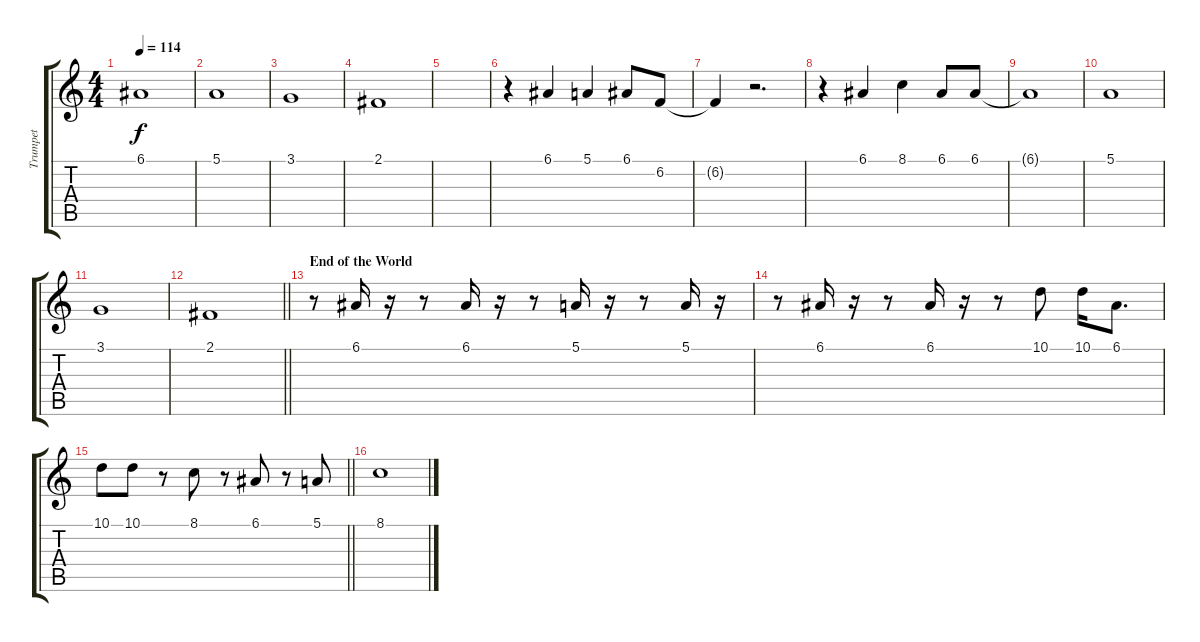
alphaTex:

\track ("Trumpet" "Trumpet") {instrument trumpet}
\staff {score tabs}
\tuning (E4 B3 G3 D3 A2 E2) {hide}
\ts (4 4)
\tempo 114
\clef g2
\ks c
6.1{t}.1{dy f} |
5.1.1 |
3.1.1 |
2.1.1 |
|
r.4 6.1.4 5.1.4 6.1.8 6.2.8 |
6.2{t}.4 r.2{d} |
r.4 6.1.4 8.1.4 6.1.8 6.1.8 |
6.1{t}.1 |
5.1.1 |
3.1.1 |
\barLineRight lightlight
2.1.1 |
\section ("" "End of the World")
r.8 6.1.16 r.16 r.8 6.1.16 r.16 r.8 5.1.16 r.16 r.8 5.1.16 r.16 |
r.8 6.1.16 r.16 r.8 6.1.16 r.16 r.8 10.1.8 10.1.16 6.1.8{d} |
\barLineRight lightlight
10.1.8 10.1.8 r.8 8.1.8 r.8 6.1.8 r.8 5.1.8 |
8.1.1
